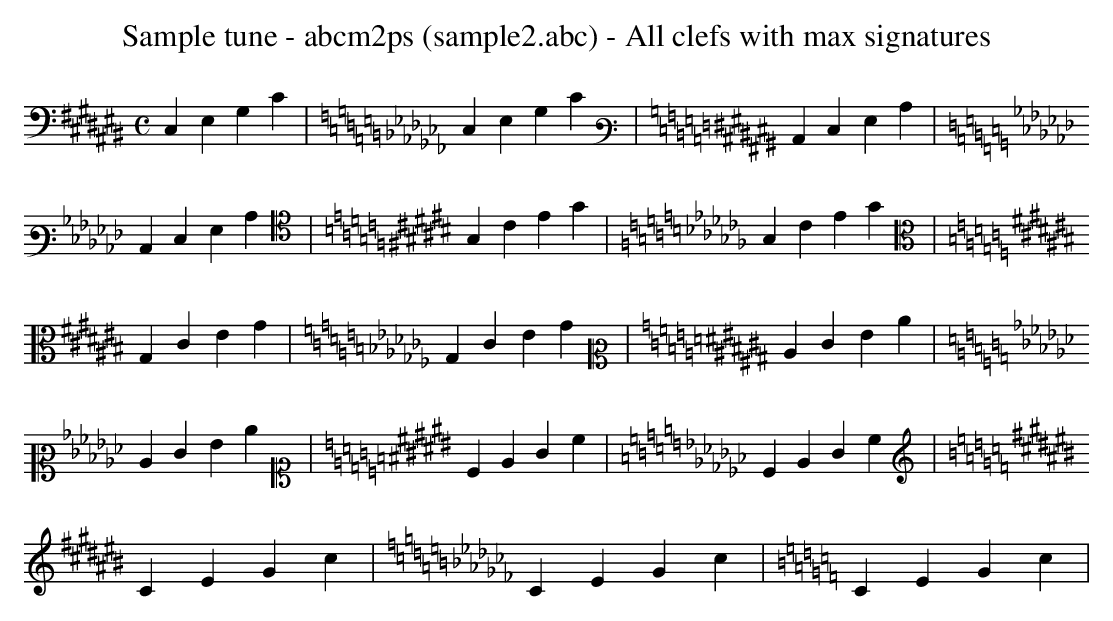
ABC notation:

X:1
T:Sample tune - abcm2ps (sample2.abc) - All clefs with max signatures
L:1/4
M:C
K:C# bass
C,E,G,C|[K:Cb]C,E,G,C|[K:C# bass3]C,E,G,C|
[K:Cb]C,E,G,C|[K:C# alto4]G,CEG|[K:Cb]G,CEG|
[K:C# alto]G,CEG|[K:Cb]G,CEG|[K:C# alto2]CEGc|
[K:Cb]CEGc|[K:C# alto1]CEGc|[K:Cb]CEGc|
[K:C# treble]CEGc|[K:Cb]CEGc|[K:C]CEGc|
